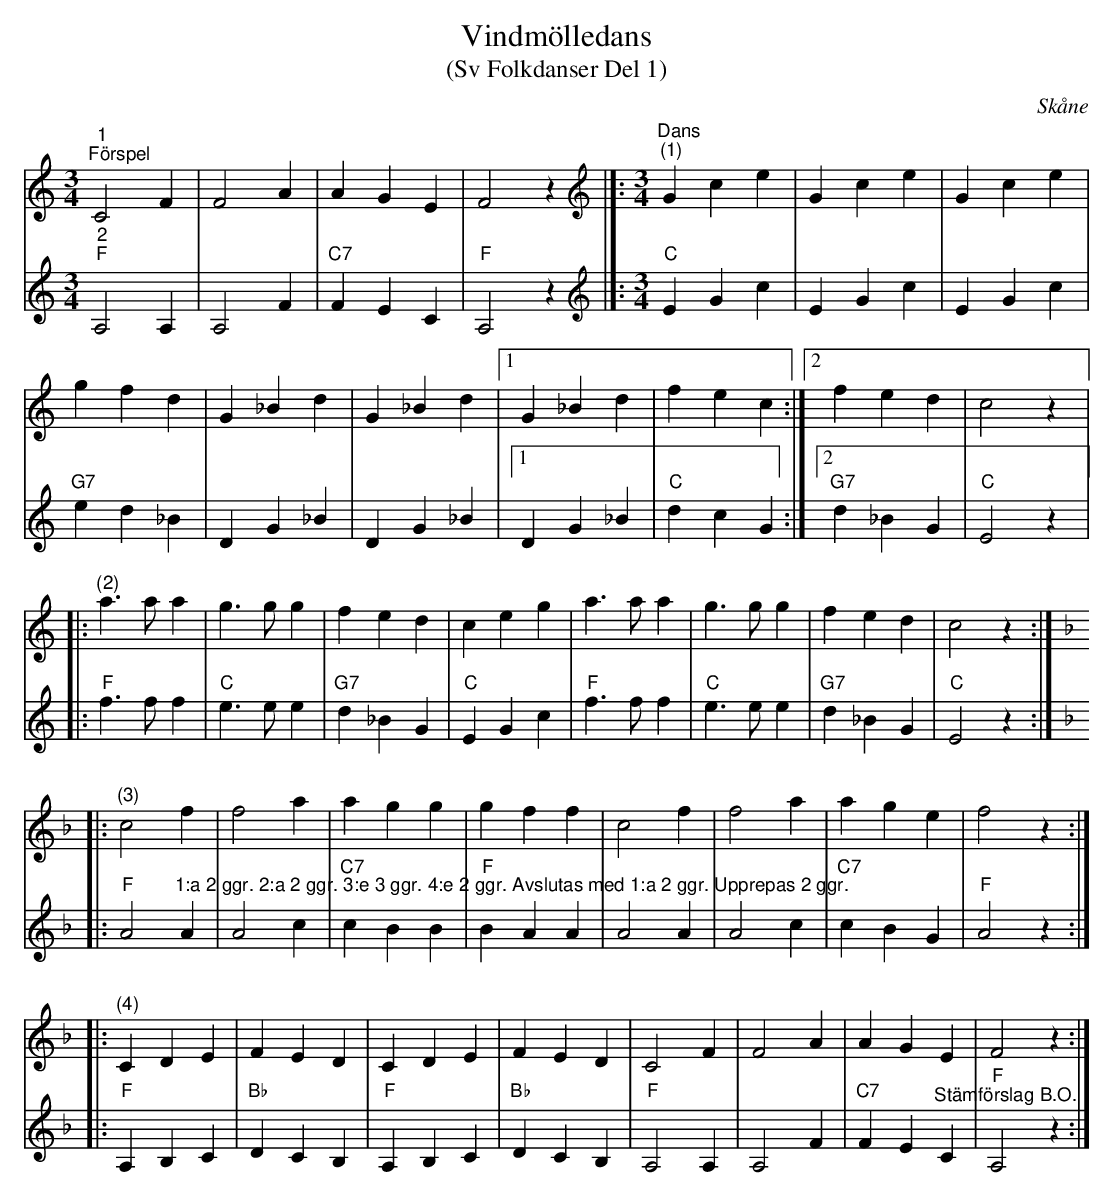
X:1
T:Vindmölledans
T:(Sv Folkdanser Del 1)
O:Skåne
L:1/4
M:3/4
K:C
V:1
"^1""^Förspel" C2 F | F2 A | A G E | F2 z |]:[K:C][M:3/4][K:treble]"^Dans""^(1)" G c e | G c e | G c e |
g f d | G _B d | G _B d |1 G _B d | f e c :|2 f e d | c2 z |:
"^(2)" a3/2 a/ a | g3/2 g/ g | f e d | c e g | a3/2 a/ a | g3/2 g/ g | f e d | c2 z ::
[K:F]"^(3)" c2 f | f2 a | a g g | g f f | c2 f | f2 a | a g e | f2 z ::
"^(4)" C D E | F E D | C D E | F E D | C2 F | F2 A | A G E | F2 z :|
V:2
"^2""F" A,2 A, | A,2 F |"C7" F E C |"F" A,2 z |]:[K:C][M:3/4][K:treble]"C" E G c | E G c |
E G c |"G7" e d _B | D G _B | D G _B |1 D G _B |"C" d c G :|2"G7" d _B G |"C" E2 z |:
"F" f3/2 f/ f |"C" e3/2 e/ e |"G7" d _B G |"C" E G c |"F" f3/2 f/ f |"C" e3/2 e/ e | "G7" d _B G |"C" E2 z ::
[K:F]"F" A2 "^1:a 2 ggr. 2:a 2 ggr. 3:e 3 ggr. 4:e 2 ggr. Avslutas med 1:a 2 ggr. Upprepas 2 ggr." A | A2 c |"C7" c B B |"F" B A A | A2 A |
A2 c |"C7" c B G |"F" A2 z ::"F" A, B, C |"Bb" D C B, |"F" A, B, C |"Bb" D C B, |
"F" A,2 A, | A,2 F |"C7" F E"^Stämförslag B.O." C |"F" A,2 z :|
